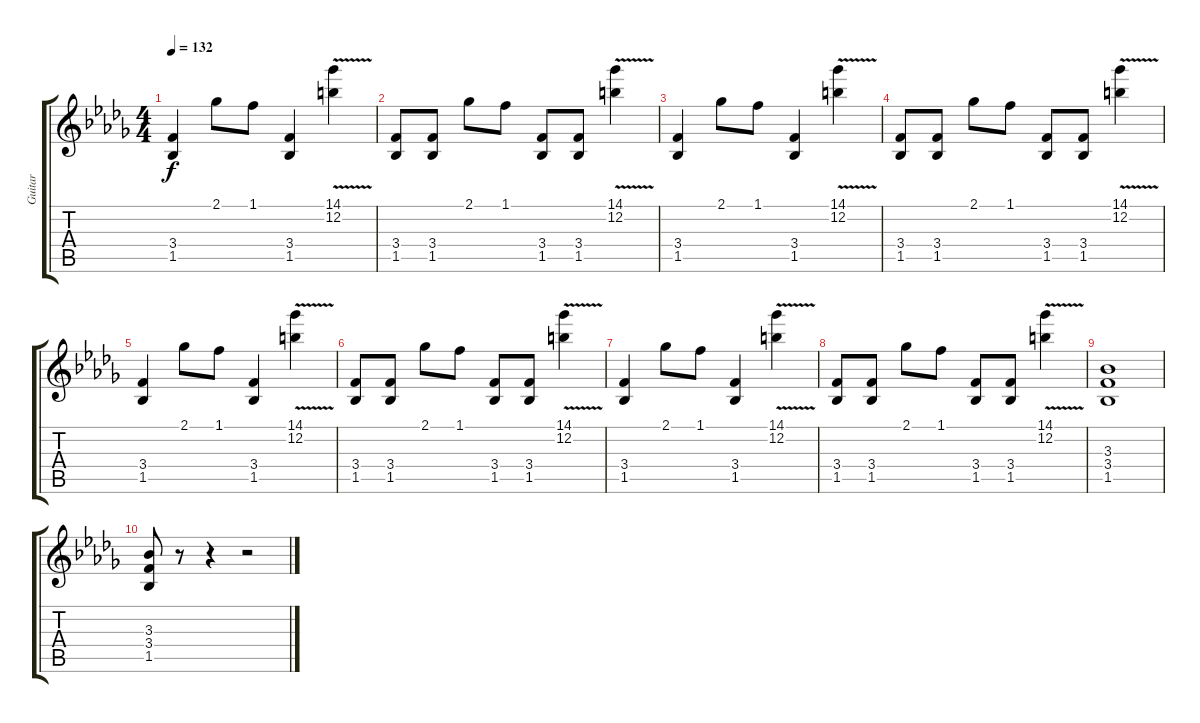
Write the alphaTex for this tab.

\track ("Guitar" "Guitar") {instrument distortionguitar}
\staff {score tabs}
\tuning (E4 B3 G3 D3 A2 E2) {hide}
\ts (4 4)
\tempo 132
\clef g2
\ks db
(3.4 1.5).4{dy f} 2.1.8 1.1.8 (3.4 1.5).4 (14.1 12.2{v}).4 |
(3.4 1.5).8 (3.4 1.5).8 2.1.8 1.1.8 (3.4 1.5).8 (3.4 1.5).8 (14.1 12.2{v}).4 |
(3.4 1.5).4 2.1.8 1.1.8 (3.4 1.5).4 (14.1 12.2{v}).4 |
(3.4 1.5).8 (3.4 1.5).8 2.1.8 1.1.8 (3.4 1.5).8 (3.4 1.5).8 (14.1 12.2{v}).4 |
(3.4 1.5).4 2.1.8 1.1.8 (3.4 1.5).4 (14.1 12.2{v}).4 |
(3.4 1.5).8 (3.4 1.5).8 2.1.8 1.1.8 (3.4 1.5).8 (3.4 1.5).8 (14.1 12.2{v}).4 |
(3.4 1.5).4 2.1.8 1.1.8 (3.4 1.5).4 (14.1 12.2{v}).4 |
(3.4 1.5).8 (3.4 1.5).8 2.1.8 1.1.8 (3.4 1.5).8 (3.4 1.5).8 (14.1 12.2{v}).4 |
(3.3 3.4 1.5).1 |
(3.3 3.4 1.5).8 r.8 r.4 r.2
